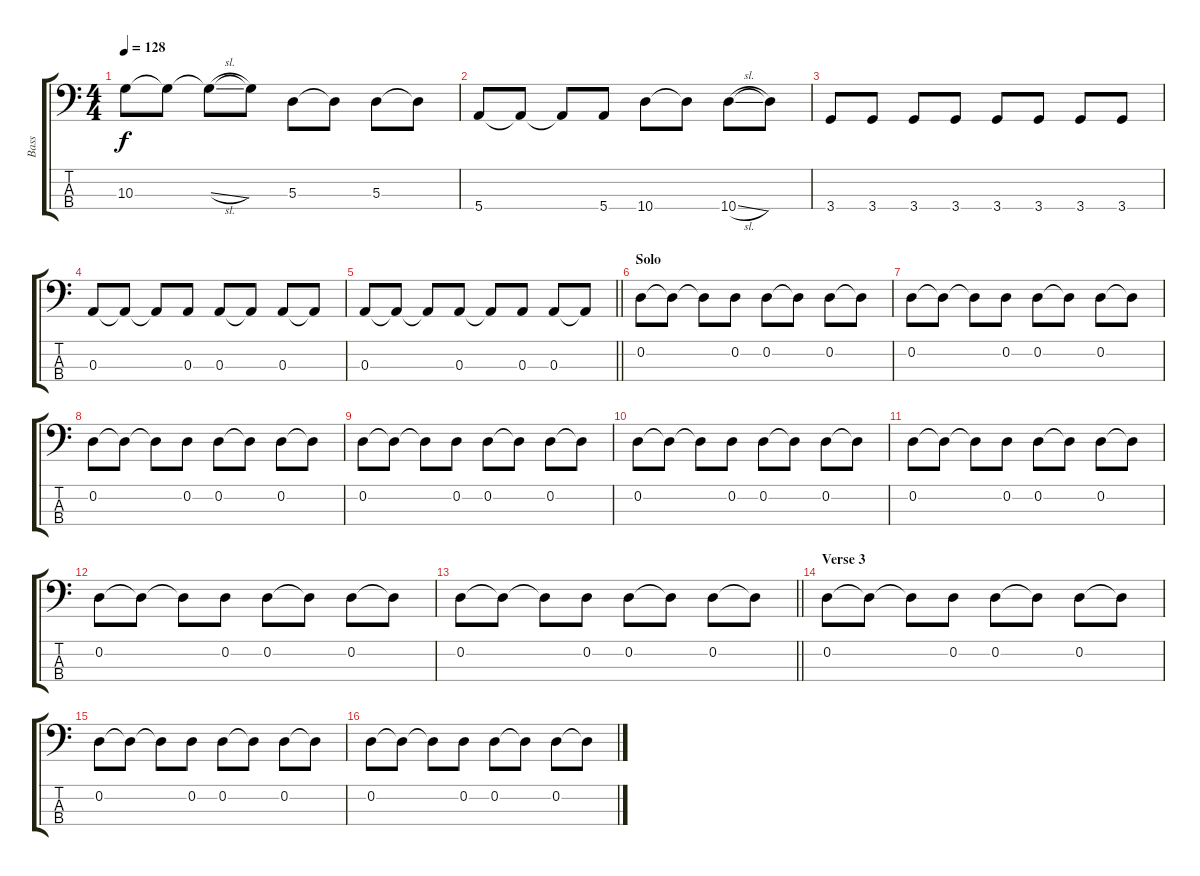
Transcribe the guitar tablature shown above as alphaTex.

\track ("Bass" "Bass") {mute instrument electricbassfinger}
\staff {score tabs}
\tuning (G2 D2 A1 E1) {hide}
\ts (4 4)
\tempo 128
\clef f4
\ks c
10.3.8{dy f} 10.3{t}.8 10.3{sl t}.8 10.3{t}.8 5.3.8 5.3{t}.8 5.3.8 5.3{t}.8 |
5.4.8 5.4{t}.8 5.4{t}.8 5.4.8 10.4.8 10.4{t}.8 10.4{sl}.8 10.4{t}.8 |
3.4.8 3.4.8 3.4.8 3.4.8 3.4.8 3.4.8 3.4.8 3.4.8 |
0.3.8 0.3{t}.8 0.3{t}.8 0.3.8 0.3.8 0.3{t}.8 0.3.8 0.3{t}.8 |
\barLineRight lightlight
0.3.8 0.3{t}.8 0.3{t}.8 0.3.8 0.3{t}.8 0.3.8 0.3.8 0.3{t}.8 |
\section ("" "Solo")
0.2.8 0.2{t}.8 0.2{t}.8 0.2.8 0.2.8 0.2{t}.8 0.2.8 0.2{t}.8 |
0.2.8 0.2{t}.8 0.2{t}.8 0.2.8 0.2.8 0.2{t}.8 0.2.8 0.2{t}.8 |
0.2.8 0.2{t}.8 0.2{t}.8 0.2.8 0.2.8 0.2{t}.8 0.2.8 0.2{t}.8 |
0.2.8 0.2{t}.8 0.2{t}.8 0.2.8 0.2.8 0.2{t}.8 0.2.8 0.2{t}.8 |
0.2.8 0.2{t}.8 0.2{t}.8 0.2.8 0.2.8 0.2{t}.8 0.2.8 0.2{t}.8 |
0.2.8 0.2{t}.8 0.2{t}.8 0.2.8 0.2.8 0.2{t}.8 0.2.8 0.2{t}.8 |
0.2.8 0.2{t}.8 0.2{t}.8 0.2.8 0.2.8 0.2{t}.8 0.2.8 0.2{t}.8 |
\barLineRight lightlight
0.2.8 0.2{t}.8 0.2{t}.8 0.2.8 0.2.8 0.2{t}.8 0.2.8 0.2{t}.8 |
\section ("" "Verse 3")
0.2.8 0.2{t}.8 0.2{t}.8 0.2.8 0.2.8 0.2{t}.8 0.2.8 0.2{t}.8 |
0.2.8 0.2{t}.8 0.2{t}.8 0.2.8 0.2.8 0.2{t}.8 0.2.8 0.2{t}.8 |
0.2.8 0.2{t}.8 0.2{t}.8 0.2.8 0.2.8 0.2{t}.8 0.2.8 0.2{t}.8
